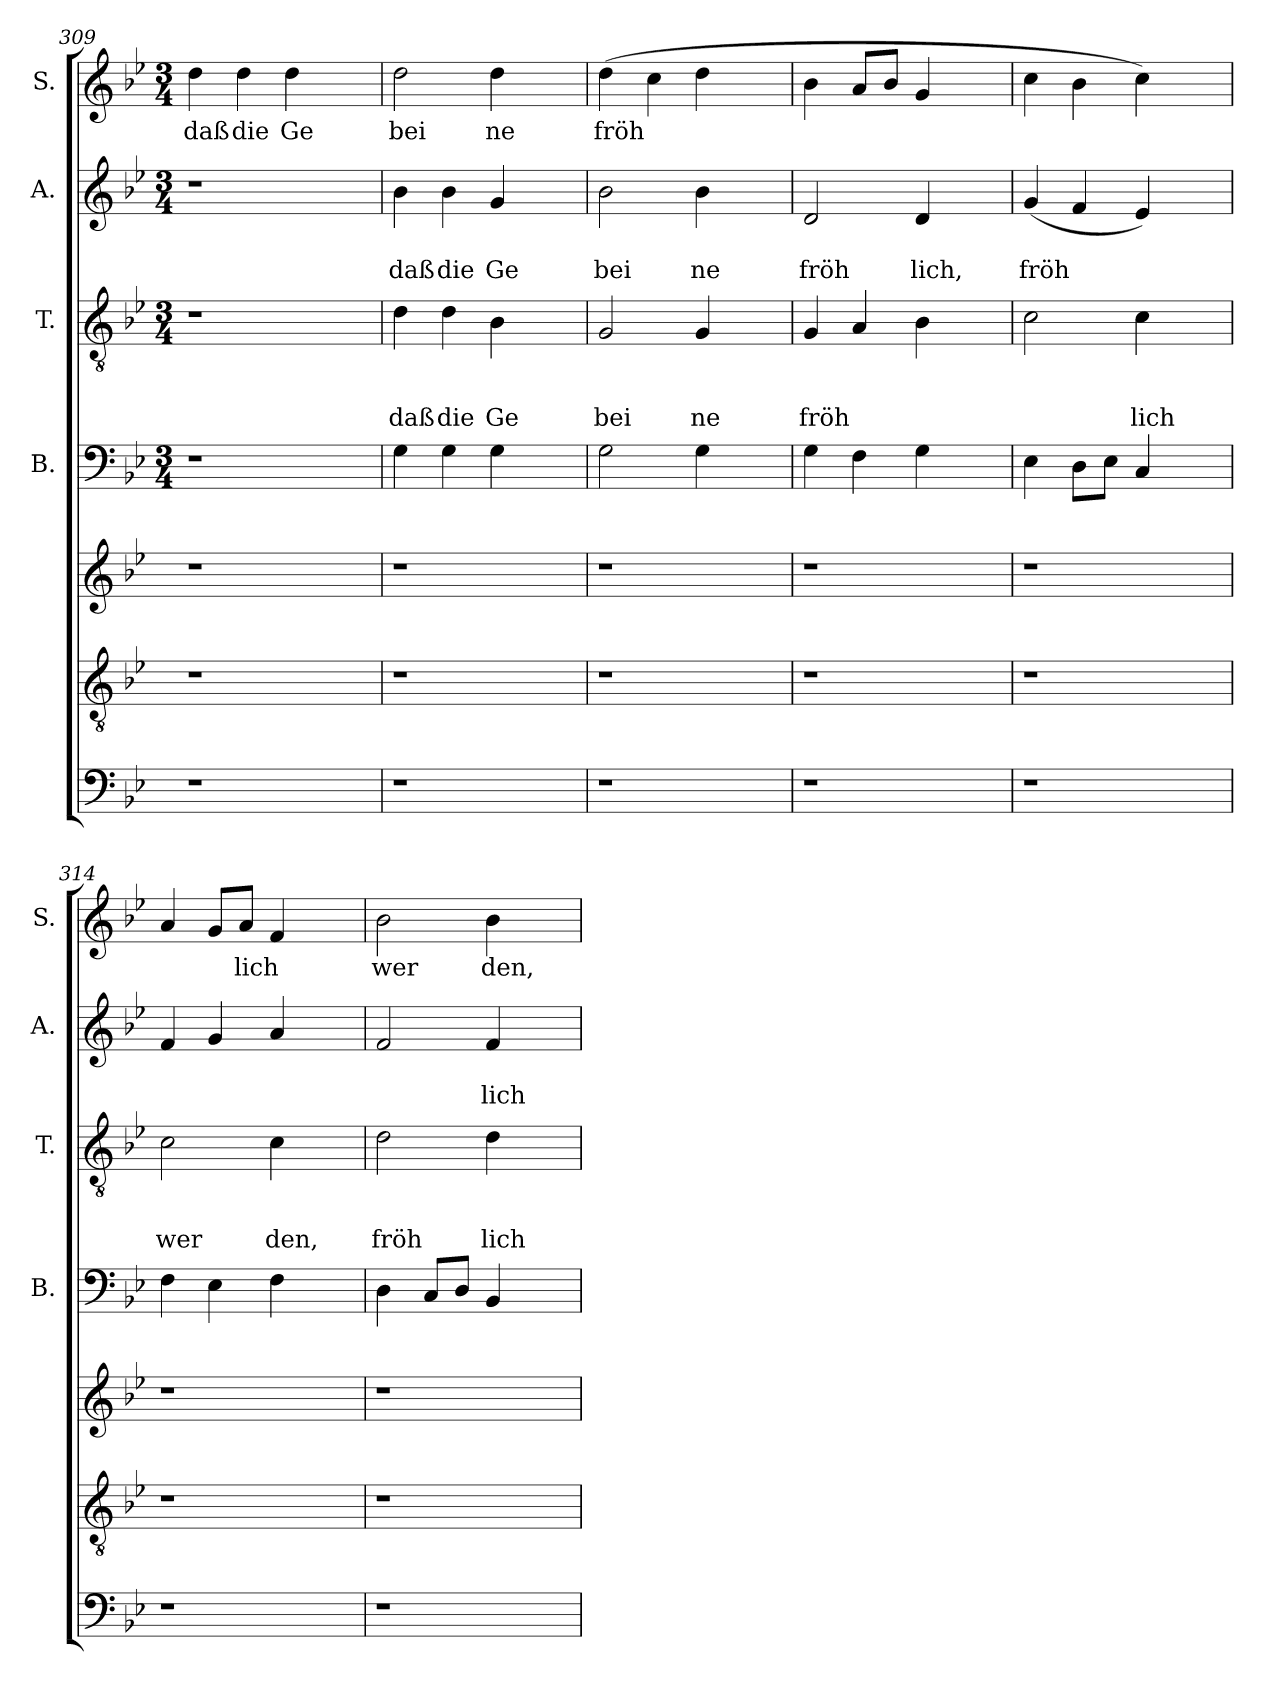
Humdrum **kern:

**kern	**kern	**kern	**kern	**kern	**text	**text	**text	**kern	**text	**text	**kern	**text
*part7	*part6	*part5	*part4	*part3	*part3	*part3	*part3	*part2	*part2	*part2	*part1	*part1
*staff7	*staff6	*staff5	*staff4	*staff3	*staff3	*staff3	*staff3	*staff2	*staff2	*staff2	*staff1	*staff1
*	*	*	*I"B.	*I"T.	*	*	*	*I"A.	*	*	*I"S.	*
*	*	*	*I'B.	*I'T.	*	*	*	*I'A.	*	*	*I'S.	*
*clefF4	*clefGv2	*clefG2	*clefF4	*clefGv2	*	*	*	*clefG2	*	*	*clefG2	*
*k[b-e-]	*k[b-e-]	*k[b-e-]	*k[b-e-]	*k[b-e-]	*	*	*	*k[b-e-]	*	*	*k[b-e-]	*
*B-:	*B-:	*B-:	*B-:	*B-:	*	*	*	*B-:	*	*	*B-:	*
*	*	*	*M3/4	*M3/4	*	*	*	*M3/4	*	*	*M3/4	*
=309	=309	=309	=309	=309	=309	=309	=309	=309	=309	=309	=309	=309
!	!	!	!LO:N:vis=1	!LO:N:vis=1	!	!	!	!LO:N:vis=1	!	!	!	!LO:LY:b
1r	1r	1r	2.r	2.r	.	.	.	2.r	.	.	4dd\	daß
!	!	!	!	!	!	!	!	!	!	!	!	!LO:LY:b
.	.	.	.	.	.	.	.	.	.	.	4dd\	die
!	!	!	!	!	!	!	!	!	!	!	!	!LO:LY:b
.	.	.	.	.	.	.	.	.	.	.	4dd\	Ge
.	.	.	4ryy	4ryy	.	.	.	4ryy	.	.	4ryy	.
=310	=310	=310	=310	=310	=310	=310	=310	=310	=310	=310	=310	=310
!	!	!	!	!	!	!	!LO:LY:b	!	!	!LO:LY:b	!	!LO:LY:b
1r	1r	1r	4G\	4d\	.	.	daß	4b-\	.	daß	2dd\	bei
!	!	!	!	!	!	!	!LO:LY:b	!	!	!LO:LY:b	!	!
.	.	.	4G\	4d\	.	.	die	4b-\	.	die	.	.
!	!	!	!	!	!	!	!LO:LY:b	!	!	!LO:LY:b	!	!LO:LY:b
.	.	.	4G\	4B-\	.	.	Ge	4g/	.	Ge	4dd\	ne
.	.	.	4ryy	4ryy	.	.	.	4ryy	.	.	4ryy	.
=311	=311	=311	=311	=311	=311	=311	=311	=311	=311	=311	=311	=311
!	!	!	!	!	!	!	!LO:LY:b	!	!	!LO:LY:b	!	!LO:LY:b
1r	1r	1r	2G\	2G/	.	.	bei	2b-\	.	bei	(>4dd\	fröh
.	.	.	.	.	.	.	.	.	.	.	4cc\	.
!	!	!	!	!	!	!	!LO:LY:b	!	!	!LO:LY:b	!	!
.	.	.	4G\	4G/	.	.	ne	4b-\	.	ne	4dd\	.
.	.	.	4ryy	4ryy	.	.	.	4ryy	.	.	4ryy	.
=312	=312	=312	=312	=312	=312	=312	=312	=312	=312	=312	=312	=312
!	!	!	!	!	!	!	!LO:LY:b	!	!	!LO:LY:b	!	!
1r	1r	1r	4G\	4G/	.	.	fröh	2d/	.	fröh	4b-\	.
.	.	.	4F\	4A/	.	.	.	.	.	.	8a/L	.
.	.	.	.	.	.	.	.	.	.	.	8b-/J	.
!	!	!	!	!	!	!	!	!	!	!LO:LY:b	!	!
.	.	.	4G\	4B-\	.	.	.	4d/	.	lich,	4g/	.
.	.	.	4ryy	4ryy	.	.	.	4ryy	.	.	4ryy	.
=313	=313	=313	=313	=313	=313	=313	=313	=313	=313	=313	=313	=313
!	!	!	!	!	!	!	!	!	!	!LO:LY:b	!	!
1r	1r	1r	4E-\	2c\	.	.	.	(<4g/	.	fröh	4cc\	.
.	.	.	8D\L	.	.	.	.	4f/	.	.	4b-\	.
.	.	.	8E-\J	.	.	.	.	.	.	.	.	.
!	!	!	!	!	!	!	!LO:LY:b	!	!	!	!	!
.	.	.	4C/	4c\	.	.	lich	4e-/)	.	.	4cc\)	.
.	.	.	4ryy	4ryy	.	.	.	4ryy	.	.	4ryy	.
!!LO:LB:g=z
=314	=314	=314	=314	=314	=314	=314	=314	=314	=314	=314	=314	=314
!	!	!	!	!	!	!	!LO:LY:b	!	!	!	!	!
1r	1r	1r	4F\	2c\	.	.	wer	4f/	.	.	4a/	.
.	.	.	4E-\	.	.	.	.	4g/	.	.	8g/L	.
!	!	!	!	!	!	!	!	!	!	!	!	!LO:LY:b
.	.	.	.	.	.	.	.	.	.	.	8a/J	lich
!	!	!	!	!	!	!	!LO:LY:b	!	!	!	!	!
.	.	.	4F\	4c\	.	.	den,	4a/	.	.	4f/	.
.	.	.	4ryy	4ryy	.	.	.	4ryy	.	.	4ryy	.
=315	=315	=315	=315	=315	=315	=315	=315	=315	=315	=315	=315	=315
!	!	!	!	!	!	!	!LO:LY:b	!	!	!	!	!LO:LY:b
1r	1r	1r	4D\	2d\	.	.	fröh	2f/	.	.	2b-\	wer
.	.	.	8C/L	.	.	.	.	.	.	.	.	.
.	.	.	8D/J	.	.	.	.	.	.	.	.	.
!	!	!	!	!	!	!	!LO:LY:b	!	!	!LO:LY:b	!	!LO:LY:b
.	.	.	4BB-/	4d\	.	.	lich	4f/	.	lich	4b-\	den,
.	.	.	4ryy	4ryy	.	.	.	4ryy	.	.	4ryy	.
=	=	=	=	=	=	=	=	=	=	=	=	=
*-	*-	*-	*-	*-	*-	*-	*-	*-	*-	*-	*-	*-
